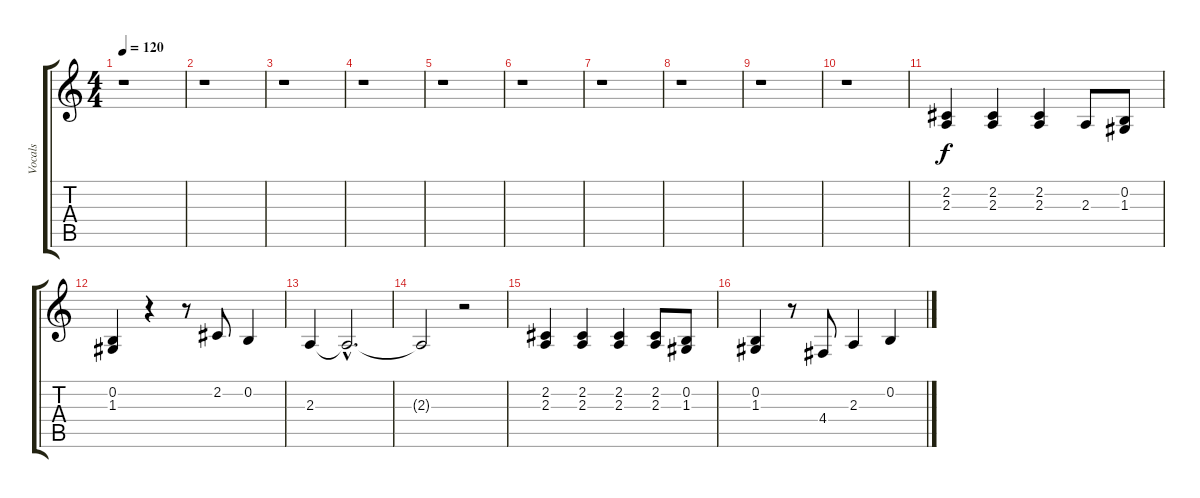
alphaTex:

\track ("Vocals" "Vocals") {instrument synthvoice}
\staff {score tabs}
\tuning (E4 B3 G3 D3 A2 E2) {hide}
\ts (4 4)
\tempo 120
\clef g2
\ks c
r.1{dy f} |
r.1 |
r.1 |
r.1 |
r.1 |
r.1 |
r.1 |
r.1 |
r.1 |
r.1 |
(2.2 2.3).4 (2.2 2.3).4 (2.2 2.3).4 2.3.8 (0.2 1.3).8 |
(0.2 1.3).4 r.4 r.8 2.2.8 0.2.4 |
2.3.4 2.3{hac t}.2{d} |
2.3{t}.2 r.2 |
(2.2 2.3).4 (2.2 2.3).4 (2.2 2.3).4 (2.2 2.3).8 (0.2 1.3).8 |
(0.2 1.3).4 r.8 4.4.8 2.3.4 0.2.4
